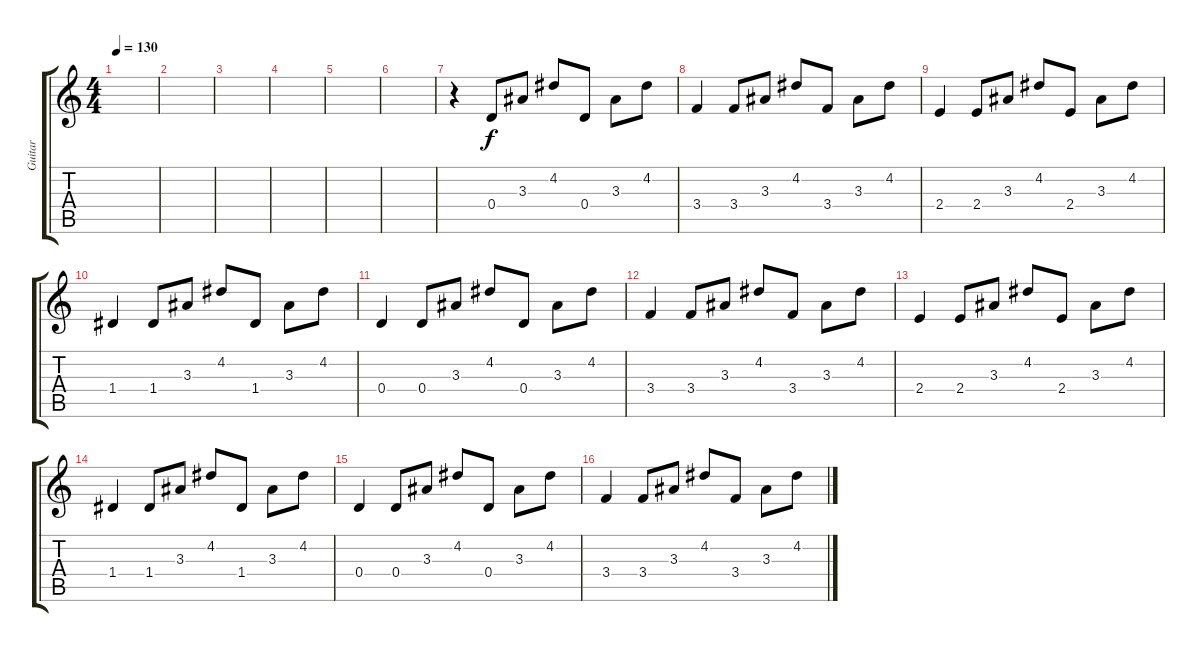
\track ("Guitar" "Guitar") {instrument acousticguitarsteel}
\staff {score tabs}
\tuning (E4 B3 G3 D3 A2 E2) {hide}
\ts (4 4)
\tempo 130
\clef g2
\ks c
|
|
|
|
|
|
r.4 0.4.8 3.3.8 4.2.8 0.4.8 3.3.8 4.2.8 |
3.4.4 3.4.8 3.3.8 4.2.8 3.4.8 3.3.8 4.2.8 |
2.4.4 2.4.8 3.3.8 4.2.8 2.4.8 3.3.8 4.2.8 |
1.4.4 1.4.8 3.3.8 4.2.8 1.4.8 3.3.8 4.2.8 |
0.4.4 0.4.8 3.3.8 4.2.8 0.4.8 3.3.8 4.2.8 |
3.4.4 3.4.8 3.3.8 4.2.8 3.4.8 3.3.8 4.2.8 |
2.4.4 2.4.8 3.3.8 4.2.8 2.4.8 3.3.8 4.2.8 |
1.4.4 1.4.8 3.3.8 4.2.8 1.4.8 3.3.8 4.2.8 |
0.4.4 0.4.8 3.3.8 4.2.8 0.4.8 3.3.8 4.2.8 |
3.4.4 3.4.8 3.3.8 4.2.8 3.4.8 3.3.8 4.2.8
